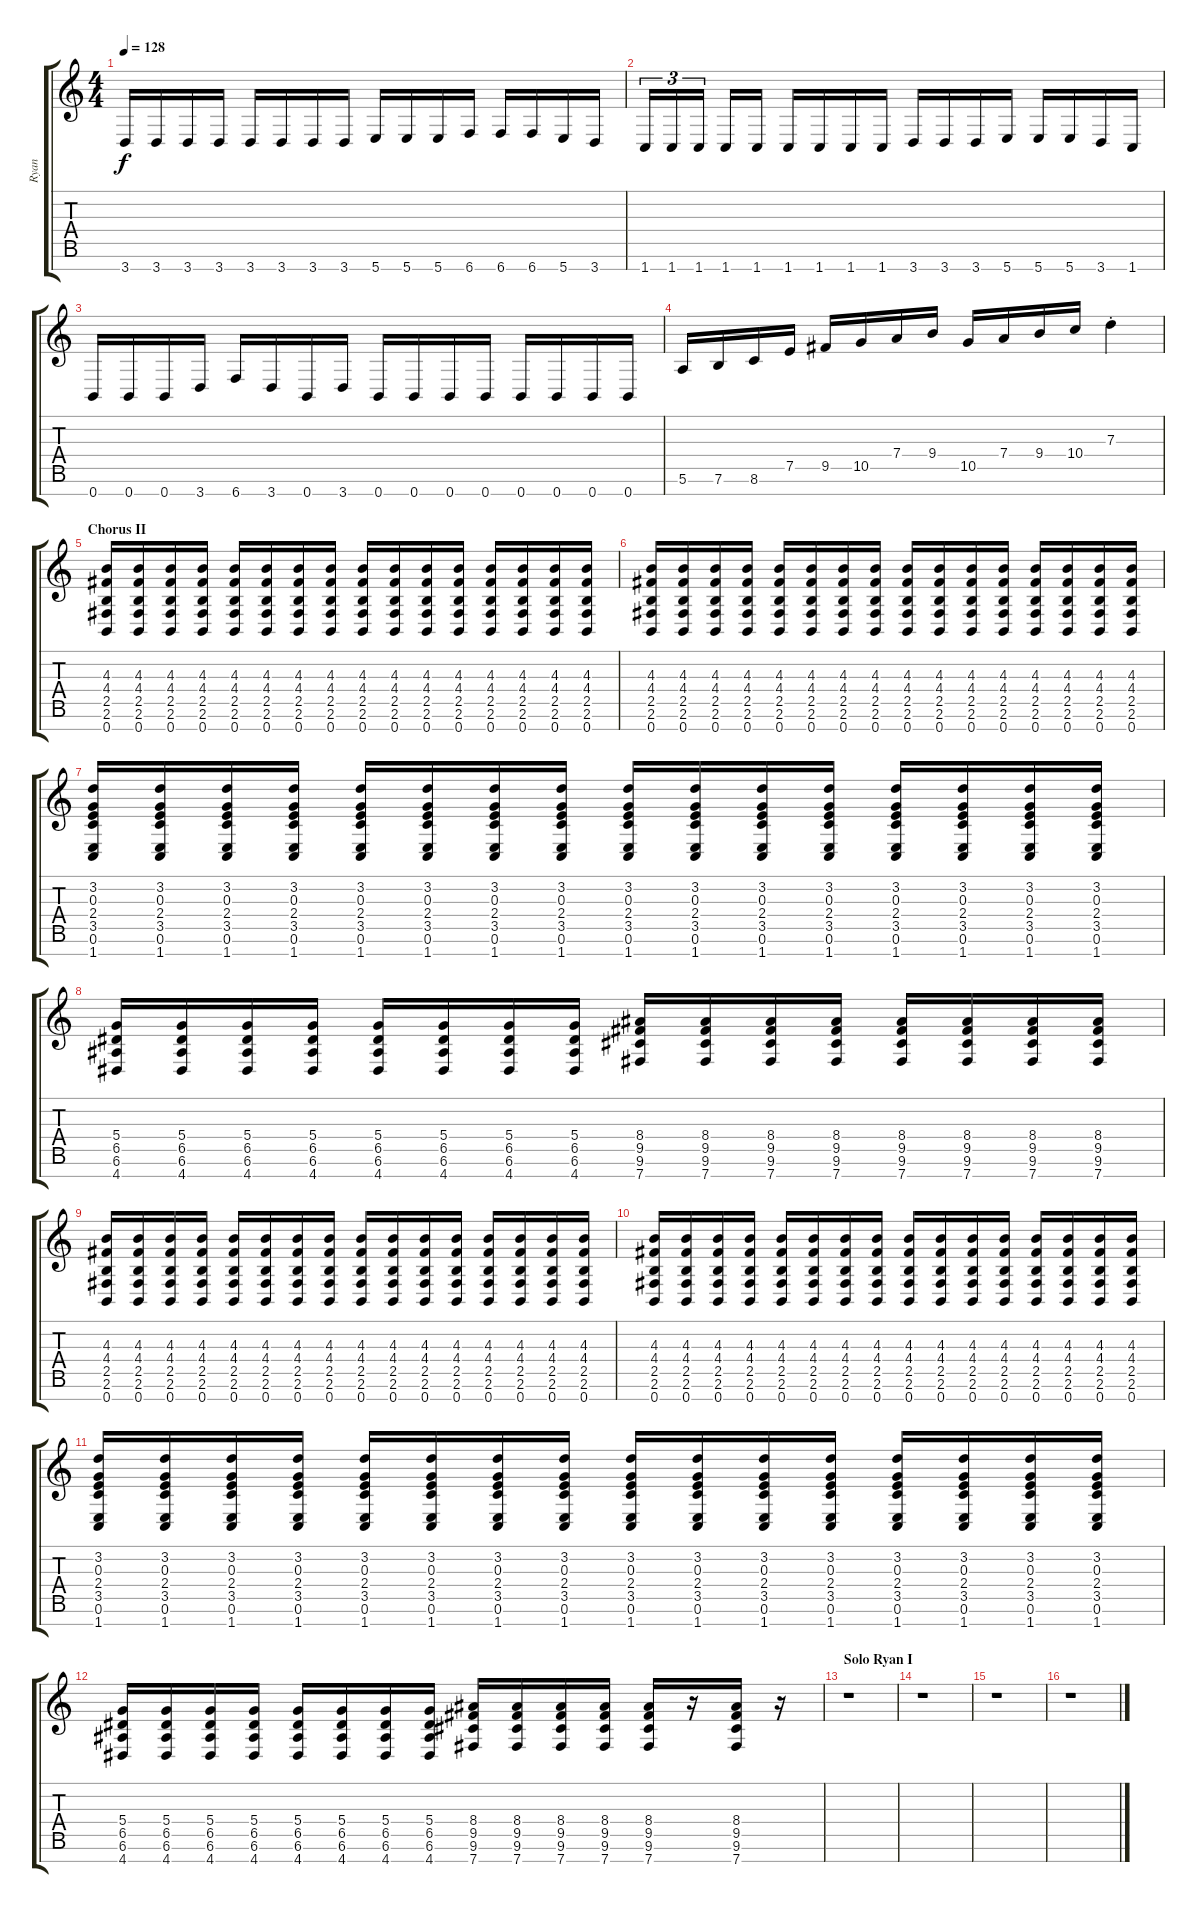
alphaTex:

\track ("Ryan" "Ryan") {instrument distortionguitar}
\staff {score tabs}
\tuning (E4 B3 G3 D3 A2 E2 B1) {hide}
\ts (4 4)
\tempo 128
\clef g2
\ks c
3.7.16{dy f} 3.7.16 3.7.16 3.7.16 3.7.16 3.7.16 3.7.16 3.7.16 5.7.16 5.7.16 5.7.16 6.7.16 6.7.16 6.7.16 5.7.16 3.7.16 |
1.7.16{tu (3 2)} 1.7.16{tu (3 2)} 1.7.16{tu (3 2)} 1.7.16 1.7.16 1.7.16 1.7.16 1.7.16 1.7.16 3.7.16 3.7.16 3.7.16 5.7.16 5.7.16 5.7.16 3.7.16 1.7.16 |
0.7.16 0.7.16 0.7.16 3.7.16 6.7.16 3.7.16 0.7.16 3.7.16 0.7.16 0.7.16 0.7.16 0.7.16 0.7.16 0.7.16 0.7.16 0.7.16 |
5.6.16 7.6.16 8.6.16 7.5.16 9.5.16 10.5.16 7.4.16 9.4.16 10.5.16 7.4.16 9.4.16 10.4.16 7.3{st}.4 |
\section ("" "Chorus II")
(4.3 4.4 2.5 2.6 0.7).16 (4.3 4.4 2.5 2.6 0.7).16 (4.3 4.4 2.5 2.6 0.7).16 (4.3 4.4 2.5 2.6 0.7).16 (4.3 4.4 2.5 2.6 0.7).16 (4.3 4.4 2.5 2.6 0.7).16 (4.3 4.4 2.5 2.6 0.7).16 (4.3 4.4 2.5 2.6 0.7).16 (4.3 4.4 2.5 2.6 0.7).16 (4.3 4.4 2.5 2.6 0.7).16 (4.3 4.4 2.5 2.6 0.7).16 (4.3 4.4 2.5 2.6 0.7).16 (4.3 4.4 2.5 2.6 0.7).16 (4.3 4.4 2.5 2.6 0.7).16 (4.3 4.4 2.5 2.6 0.7).16 (4.3 4.4 2.5 2.6 0.7).16 |
(4.3 4.4 2.5 2.6 0.7).16 (4.3 4.4 2.5 2.6 0.7).16 (4.3 4.4 2.5 2.6 0.7).16 (4.3 4.4 2.5 2.6 0.7).16 (4.3 4.4 2.5 2.6 0.7).16 (4.3 4.4 2.5 2.6 0.7).16 (4.3 4.4 2.5 2.6 0.7).16 (4.3 4.4 2.5 2.6 0.7).16 (4.3 4.4 2.5 2.6 0.7).16 (4.3 4.4 2.5 2.6 0.7).16 (4.3 4.4 2.5 2.6 0.7).16 (4.3 4.4 2.5 2.6 0.7).16 (4.3 4.4 2.5 2.6 0.7).16 (4.3 4.4 2.5 2.6 0.7).16 (4.3 4.4 2.5 2.6 0.7).16 (4.3 4.4 2.5 2.6 0.7).16 |
(3.2 0.3 2.4 3.5 0.6 1.7).16 (3.2 0.3 2.4 3.5 0.6 1.7).16 (3.2 0.3 2.4 3.5 0.6 1.7).16 (3.2 0.3 2.4 3.5 0.6 1.7).16 (3.2 0.3 2.4 3.5 0.6 1.7).16 (3.2 0.3 2.4 3.5 0.6 1.7).16 (3.2 0.3 2.4 3.5 0.6 1.7).16 (3.2 0.3 2.4 3.5 0.6 1.7).16 (3.2 0.3 2.4 3.5 0.6 1.7).16 (3.2 0.3 2.4 3.5 0.6 1.7).16 (3.2 0.3 2.4 3.5 0.6 1.7).16 (3.2 0.3 2.4 3.5 0.6 1.7).16 (3.2 0.3 2.4 3.5 0.6 1.7).16 (3.2 0.3 2.4 3.5 0.6 1.7).16 (3.2 0.3 2.4 3.5 0.6 1.7).16 (3.2 0.3 2.4 3.5 0.6 1.7).16 |
(5.4 6.5 6.6 4.7).16 (5.4 6.5 6.6 4.7).16 (5.4 6.5 6.6 4.7).16 (5.4 6.5 6.6 4.7).16 (5.4 6.5 6.6 4.7).16 (5.4 6.5 6.6 4.7).16 (5.4 6.5 6.6 4.7).16 (5.4 6.5 6.6 4.7).16 (8.4 9.5 9.6 7.7).16 (8.4 9.5 9.6 7.7).16 (8.4 9.5 9.6 7.7).16 (8.4 9.5 9.6 7.7).16 (8.4 9.5 9.6 7.7).16 (8.4 9.5 9.6 7.7).16 (8.4 9.5 9.6 7.7).16 (8.4 9.5 9.6 7.7).16 |
(4.3 4.4 2.5 2.6 0.7).16 (4.3 4.4 2.5 2.6 0.7).16 (4.3 4.4 2.5 2.6 0.7).16 (4.3 4.4 2.5 2.6 0.7).16 (4.3 4.4 2.5 2.6 0.7).16 (4.3 4.4 2.5 2.6 0.7).16 (4.3 4.4 2.5 2.6 0.7).16 (4.3 4.4 2.5 2.6 0.7).16 (4.3 4.4 2.5 2.6 0.7).16 (4.3 4.4 2.5 2.6 0.7).16 (4.3 4.4 2.5 2.6 0.7).16 (4.3 4.4 2.5 2.6 0.7).16 (4.3 4.4 2.5 2.6 0.7).16 (4.3 4.4 2.5 2.6 0.7).16 (4.3 4.4 2.5 2.6 0.7).16 (4.3 4.4 2.5 2.6 0.7).16 |
(4.3 4.4 2.5 2.6 0.7).16 (4.3 4.4 2.5 2.6 0.7).16 (4.3 4.4 2.5 2.6 0.7).16 (4.3 4.4 2.5 2.6 0.7).16 (4.3 4.4 2.5 2.6 0.7).16 (4.3 4.4 2.5 2.6 0.7).16 (4.3 4.4 2.5 2.6 0.7).16 (4.3 4.4 2.5 2.6 0.7).16 (4.3 4.4 2.5 2.6 0.7).16 (4.3 4.4 2.5 2.6 0.7).16 (4.3 4.4 2.5 2.6 0.7).16 (4.3 4.4 2.5 2.6 0.7).16 (4.3 4.4 2.5 2.6 0.7).16 (4.3 4.4 2.5 2.6 0.7).16 (4.3 4.4 2.5 2.6 0.7).16 (4.3 4.4 2.5 2.6 0.7).16 |
(3.2 0.3 2.4 3.5 0.6 1.7).16 (3.2 0.3 2.4 3.5 0.6 1.7).16 (3.2 0.3 2.4 3.5 0.6 1.7).16 (3.2 0.3 2.4 3.5 0.6 1.7).16 (3.2 0.3 2.4 3.5 0.6 1.7).16 (3.2 0.3 2.4 3.5 0.6 1.7).16 (3.2 0.3 2.4 3.5 0.6 1.7).16 (3.2 0.3 2.4 3.5 0.6 1.7).16 (3.2 0.3 2.4 3.5 0.6 1.7).16 (3.2 0.3 2.4 3.5 0.6 1.7).16 (3.2 0.3 2.4 3.5 0.6 1.7).16 (3.2 0.3 2.4 3.5 0.6 1.7).16 (3.2 0.3 2.4 3.5 0.6 1.7).16 (3.2 0.3 2.4 3.5 0.6 1.7).16 (3.2 0.3 2.4 3.5 0.6 1.7).16 (3.2 0.3 2.4 3.5 0.6 1.7).16 |
(5.4 6.5 6.6 4.7).16 (5.4 6.5 6.6 4.7).16 (5.4 6.5 6.6 4.7).16 (5.4 6.5 6.6 4.7).16 (5.4 6.5 6.6 4.7).16 (5.4 6.5 6.6 4.7).16 (5.4 6.5 6.6 4.7).16 (5.4 6.5 6.6 4.7).16 (8.4 9.5 9.6 7.7).16 (8.4 9.5 9.6 7.7).16 (8.4 9.5 9.6 7.7).16 (8.4 9.5 9.6 7.7).16 (8.4 9.5 9.6 7.7).16 r.16 (8.4 9.5 9.6 7.7).16 r.16 |
\section ("" "Solo Ryan I")
r.1 |
r.1 |
r.1 |
r.1
